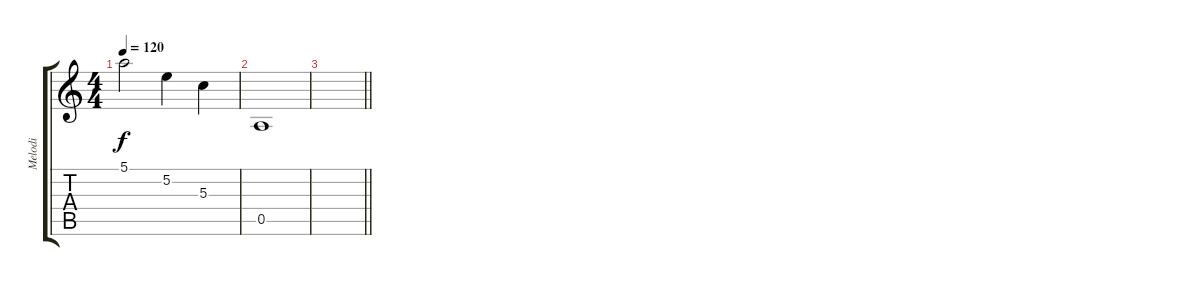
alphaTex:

\track ("Melodi" "Melodi") {instrument acousticguitarsteel}
\staff {score tabs}
\tuning (E4 B3 G3 D3 A2 E2) {hide}
\ts (4 4)
\tempo 120
\clef g2
\ks aminor
5.1.2{dy f} 5.2.4 5.3.4 |
0.5.1 |
\barLineRight lightlight
